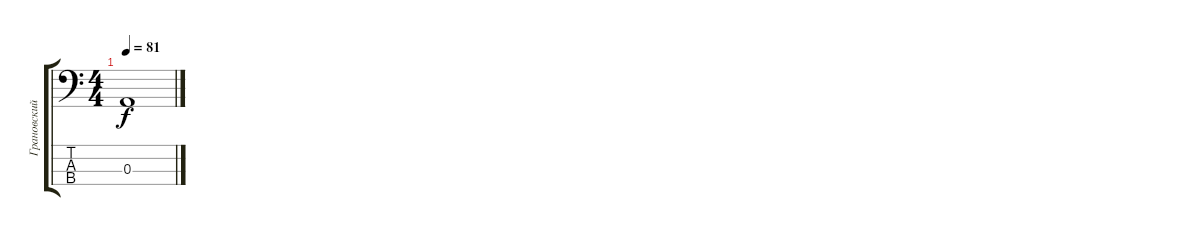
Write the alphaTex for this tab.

\track ("Грановский" "Грановский") {instrument electricbassfinger}
\staff {score tabs}
\tuning (G2 D2 A1 E1) {hide}
\ts (4 4)
\tempo 81
\clef f4
\ks c
0.3.1{dy f}
